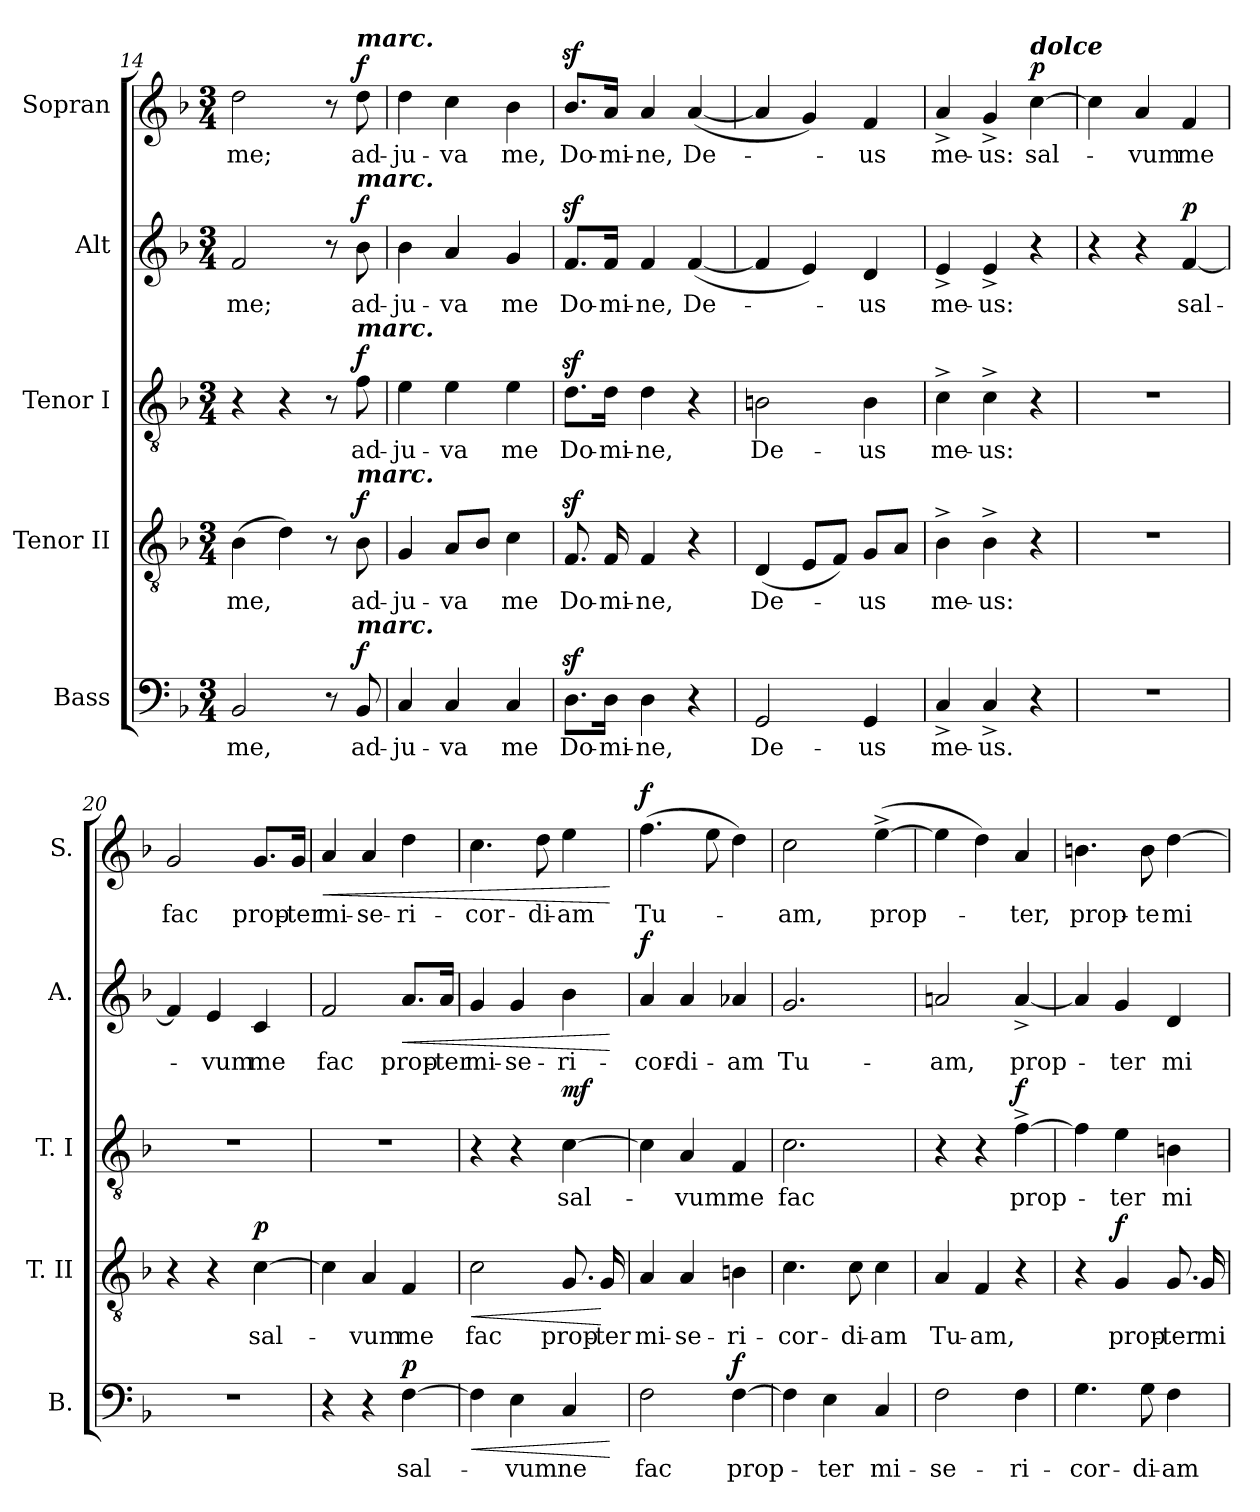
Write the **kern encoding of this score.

**kern	**text	**dynam	**kern	**text	**dynam	**kern	**text	**dynam	**kern	**text	**dynam	**kern	**text	**dynam
*part5	*part5	*part5	*part4	*part4	*part4	*part3	*part3	*part3	*part2	*part2	*part2	*part1	*part1	*part1
*staff5	*staff5	*staff5	*staff4	*staff4	*staff4	*staff3	*staff3	*staff3	*staff2	*staff2	*staff2	*staff1	*staff1	*staff1
*I"Bass	*	*	*I"Tenor II	*	*	*I"Tenor I	*	*	*I"Alt	*	*	*I"Sopran	*	*
*I'B.	*	*	*I'T. II	*	*	*I'T. I	*	*	*I'A.	*	*	*I'S.	*	*
!!LO:LB:g=z
*clefF4	*	*	*clefGv2	*	*	*clefGv2	*	*	*clefG2	*	*	*clefG2	*	*
*k[b-]	*	*	*k[b-]	*	*	*k[b-]	*	*	*k[b-]	*	*	*k[b-]	*	*
*F:	*	*	*F:	*	*	*F:	*	*	*F:	*	*	*F:	*	*
*M3/4	*	*	*M3/4	*	*	*M3/4	*	*	*M3/4	*	*	*M3/4	*	*
=14	=14	=14	=14	=14	=14	=14	=14	=14	=14	=14	=14	=14	=14	=14
!	!LO:LY:b	!	!	!LO:LY:b	!	!	!	!	!	!LO:LY:b	!	!	!LO:LY:b	!
2BB-/	me,	.	(>4B-\	me,	.	4r	.	.	2f/	me;	.	2dd\	me;	.
.	.	.	4d\)	.	.	4r	.	.	.	.	.	.	.	.
8r	.	.	8r	.	.	8r	.	.	8r	.	.	8r	.	.
!	!	!	!	!	!	!	!	!	!	!	!	!LO:TX:a:Bi:t=marc.	!	!
!	!	!	!	!	!	!	!	!	!LO:TX:a:Bi:t=marc.	!	!	!	!	!
!	!	!	!	!	!	!LO:TX:a:Bi:t=marc.	!	!	!	!	!	!	!	!
!	!	!	!LO:TX:a:Bi:t=marc.	!	!	!	!	!	!	!	!	!	!	!
!LO:TX:a:Bi:t=marc.	!	!	!	!	!	!	!	!	!	!	!	!	!	!
!	!LO:LY:b	!LO:DY:a	!	!LO:LY:b	!LO:DY:a	!	!LO:LY:b	!LO:DY:a	!	!LO:LY:b	!LO:DY:a	!	!LO:LY:b	!LO:DY:a
8BB-/	ad-	f	8B-\	ad-	f	8f\	ad-	f	8b-\	ad-	f	8dd\	ad-	f
=15	=15	=15	=15	=15	=15	=15	=15	=15	=15	=15	=15	=15	=15	=15
!	!LO:LY:b	!	!	!LO:LY:b	!	!	!LO:LY:b	!	!	!LO:LY:b	!	!	!LO:LY:b	!
4C/	-ju-	.	4G/	-ju-	.	4e\	-ju-	.	4b-\	-ju-	.	4dd\	-ju-	.
!	!LO:LY:b	!	!	!LO:LY:b	!	!	!LO:LY:b	!	!	!LO:LY:b	!	!	!LO:LY:b	!
4C/	-va	.	8A/L	-va	.	4e\	-va	.	4a/	-va	.	4cc\	-va	.
.	.	.	8B-/J	.	.	.	.	.	.	.	.	.	.	.
!	!LO:LY:b	!	!	!LO:LY:b	!	!	!LO:LY:b	!	!	!LO:LY:b	!	!	!LO:LY:b	!
4C/	me	.	4c\	me	.	4e\	me	.	4g/	me	.	4b-\	me,	.
=16	=16	=16	=16	=16	=16	=16	=16	=16	=16	=16	=16	=16	=16	=16
!	!LO:LY:b	!	!	!LO:LY:b	!	!	!LO:LY:b	!	!	!LO:LY:b	!	!	!LO:LY:b	!
8.Dz>\L	Do-	.	8.Fz>/	Do-	.	8.dz>\L	Do-	.	8.fz>/L	Do-	.	8.b-z>/L	Do-	.
!	!LO:LY:b	!	!	!LO:LY:b	!	!	!LO:LY:b	!	!	!LO:LY:b	!	!	!LO:LY:b	!
16D\Jk	-mi-	.	16F/	-mi-	.	16d\Jk	-mi-	.	16f/Jk	-mi-	.	16a/Jk	-mi-	.
!	!LO:LY:b	!	!	!LO:LY:b	!	!	!LO:LY:b	!	!	!LO:LY:b	!	!	!LO:LY:b	!
4D\	-ne,	.	4F/	-ne,	.	4d\	-ne,	.	4f/	-ne,	.	4a/	-ne,	.
!	!	!	!	!	!	!	!	!	!	!LO:LY:b	!	!	!LO:LY:b	!
4r	.	.	4r	.	.	4r	.	.	(<[4f/	De-	.	(<[4a/	De-	.
=17	=17	=17	=17	=17	=17	=17	=17	=17	=17	=17	=17	=17	=17	=17
!	!LO:LY:b	!	!	!LO:LY:b	!	!	!LO:LY:b	!	!	!	!	!	!	!
2GG/	De-	.	(<4D/	De-	.	2Bn\	De-	.	4f/]	.	.	4a/]	.	.
.	.	.	8E/L	.	.	.	.	.	4e/)	.	.	4g/)	.	.
.	.	.	8F/J)	.	.	.	.	.	.	.	.	.	.	.
!	!LO:LY:b	!	!	!LO:LY:b	!	!	!LO:LY:b	!	!	!LO:LY:b	!	!	!LO:LY:b	!
4GG/	-us	.	8G/L	-us	.	4B\	-us	.	4d/	-us	.	4f/	-us	.
.	.	.	8A/J	.	.	.	.	.	.	.	.	.	.	.
=18	=18	=18	=18	=18	=18	=18	=18	=18	=18	=18	=18	=18	=18	=18
!	!LO:LY:b	!	!	!LO:LY:b	!	!	!LO:LY:b	!	!	!LO:LY:b	!	!	!LO:LY:b	!
4C^</	me-	.	4B-^>\	me-	.	4c^>\	me-	.	4e^</	me-	.	4a^</	me-	.
!	!LO:LY:b	!	!	!LO:LY:b	!	!	!LO:LY:b	!	!	!LO:LY:b	!	!	!LO:LY:b	!
4C^</	-us.	.	4B-^>\	-us:	.	4c^>\	-us:	.	4e^</	-us:	.	4g^</	-us:	.
!	!	!	!	!	!	!	!	!	!	!	!	!LO:TX:a:Bi:t=dolce	!	!
!	!	!	!	!	!	!	!	!	!	!	!	!	!LO:LY:b	!LO:DY:a
4r	.	.	4r	.	.	4r	.	.	4r	.	.	[4cc\	sal-	p
=19	=19	=19	=19	=19	=19	=19	=19	=19	=19	=19	=19	=19	=19	=19
2.r	.	.	2.r	.	.	2.r	.	.	4r	.	.	4cc\]	.	.
!	!	!	!	!	!	!	!	!	!	!	!	!	!LO:LY:b	!
.	.	.	.	.	.	.	.	.	4r	.	.	4a/	-vum	.
!	!	!	!	!	!	!	!	!	!	!LO:LY:b	!LO:DY:a	!	!LO:LY:b	!
.	.	.	.	.	.	.	.	.	[4f/	sal-	p	4f/	me	.
=20	=20	=20	=20	=20	=20	=20	=20	=20	=20	=20	=20	=20	=20	=20
!	!	!	!	!	!	!	!	!	!	!	!	!	!LO:LY:b	!
2.r	.	.	4r	.	.	2.r	.	.	4f/]	.	.	2g/	fac	.
!	!	!	!	!	!	!	!	!	!	!LO:LY:b	!	!	!	!
.	.	.	4r	.	.	.	.	.	4e/	-vum	.	.	.	.
!	!	!	!	!LO:LY:b	!LO:DY:a	!	!	!	!	!LO:LY:b	!	!	!LO:LY:b	!
.	.	.	[4c\	sal-	p	.	.	.	4c/	me	.	8.g/L	prop-	.
!	!	!	!	!	!	!	!	!	!	!	!	!	!LO:LY:b	!
.	.	.	.	.	.	.	.	.	.	.	.	16g/Jk	-ter	.
!!LO:PB:g=z
=21	=21	=21	=21	=21	=21	=21	=21	=21	=21	=21	=21	=21	=21	=21
!	!	!	!	!	!	!	!	!	!	!LO:LY:b	!	!	!LO:LY:b	!LO:HP:b
4r	.	.	4c\]	.	.	2.r	.	.	2f/	fac	.	4a/	mi-	<
!	!	!	!	!LO:LY:b	!	!	!	!	!	!	!	!	!LO:LY:b	!
4r	.	.	4A/	-vum	.	.	.	.	.	.	.	4a/	-se-	.
!	!LO:LY:b	!LO:DY:a	!	!LO:LY:b	!	!	!	!	!	!LO:LY:b	!LO:HP:b	!	!LO:LY:b	!
[4F\	sal-	p	4F/	me	.	.	.	.	8.a/L	prop-	<	4dd\	-ri-	.
!	!	!	!	!	!	!	!	!	!	!LO:LY:b	!	!	!	!
.	.	.	.	.	.	.	.	.	16a/Jk	-ter	.	.	.	.
=22	=22	=22	=22	=22	=22	=22	=22	=22	=22	=22	=22	=22	=22	=22
!	!	!LO:HP:b	!	!LO:LY:b	!LO:HP:b	!	!	!	!	!LO:LY:b	!	!	!LO:LY:b	!
4F\]	.	<	2c\	fac	<	4r	.	.	4g/	mi-	.	4.cc\	-cor-	.
!	!LO:LY:b	!	!	!	!	!	!	!	!	!LO:LY:b	!	!	!	!
4E\	-vum	.	.	.	.	4r	.	.	4g/	-se-	.	.	.	.
!	!	!	!	!	!	!	!	!	!	!	!	!	!LO:LY:b	!
.	.	.	.	.	.	.	.	.	.	.	.	8dd\	-di-	.
!	!LO:LY:b	!	!	!LO:LY:b	!	!	!LO:LY:b	!LO:DY:a	!	!LO:LY:b	!	!	!LO:LY:b	!
4C/	ne	.	8.G/	prop-	.	[4c\	sal-	mf	4b-\	-ri-	.	4ee\	-am	.
!	!	!	!	!LO:LY:b	!	!	!	!	!	!	!	!	!	!
.	.	.	16G/	-ter	[	.	.	.	.	.	.	.	.	.
.	.	[	.	.	.	.	.	.	.	.	[	.	.	[
=23	=23	=23	=23	=23	=23	=23	=23	=23	=23	=23	=23	=23	=23	=23
!	!LO:LY:b	!	!	!LO:LY:b	!	!	!	!	!	!LO:LY:b	!LO:DY:a	!	!LO:LY:b	!LO:DY:a
2F\	fac	.	4A/	mi-	.	4c\]	.	.	4a/	-cor-	f	(>4.ff\	Tu-	f
!	!	!	!	!LO:LY:b	!	!	!LO:LY:b	!	!	!LO:LY:b	!	!	!	!
.	.	.	4A/	-se-	.	4A/	-vum	.	4a/	-di-	.	.	.	.
.	.	.	.	.	.	.	.	.	.	.	.	8ee\	.	.
!	!LO:LY:b	!LO:DY:a	!	!LO:LY:b	!	!	!LO:LY:b	!	!	!LO:LY:b	!	!	!	!
[4F\	prop-	f	4Bn\	-ri-	.	4F/	me	.	4a-X/	-am	.	4dd\)	.	.
=24	=24	=24	=24	=24	=24	=24	=24	=24	=24	=24	=24	=24	=24	=24
!	!	!	!	!LO:LY:b	!	!	!LO:LY:b	!	!	!LO:LY:b	!	!	!LO:LY:b	!
4F\]	.	.	4.c\	-cor-	.	2.c\	fac	.	2.g/	Tu-	.	2cc\	-am,	.
!	!LO:LY:b	!	!	!	!	!	!	!	!	!	!	!	!	!
4E\	-ter	.	.	.	.	.	.	.	.	.	.	.	.	.
!	!	!	!	!LO:LY:b	!	!	!	!	!	!	!	!	!	!
.	.	.	8c\	-di-	.	.	.	.	.	.	.	.	.	.
!	!LO:LY:b	!	!	!LO:LY:b	!	!	!	!	!	!	!	!	!LO:LY:b	!
4C/	mi-	.	4c\	-am	.	.	.	.	.	.	.	(>[4ee^>\	prop-	.
=25	=25	=25	=25	=25	=25	=25	=25	=25	=25	=25	=25	=25	=25	=25
!	!LO:LY:b	!	!	!LO:LY:b	!	!	!	!	!	!LO:LY:b	!	!	!	!
2F\	-se-	.	4A/	Tu-	.	4r	.	.	2an/	-am,	.	4ee\]	.	.
!	!	!	!	!LO:LY:b	!	!	!	!	!	!	!	!	!	!
.	.	.	4F/	-am,	.	4r	.	.	.	.	.	4dd\)	.	.
!	!LO:LY:b	!	!	!	!	!	!LO:LY:b	!LO:DY:a	!	!LO:LY:b	!	!	!LO:LY:b	!
4F\	-ri-	.	4r	.	.	[4f^>\	prop-	f	[4a^</	prop-	.	4a/	-ter,	.
=26	=26	=26	=26	=26	=26	=26	=26	=26	=26	=26	=26	=26	=26	=26
!	!LO:LY:b	!	!	!	!	!	!	!	!	!	!	!	!LO:LY:b	!
4.G\	-cor-	.	4r	.	.	4f\]	.	.	4a/]	.	.	4.bn\	prop-	.
!	!	!	!	!LO:LY:b	!LO:DY:a	!	!LO:LY:b	!	!	!LO:LY:b	!	!	!	!
.	.	.	4G/	prop-	f	4e\	-ter	.	4g/	-ter	.	.	.	.
!	!LO:LY:b	!	!	!	!	!	!	!	!	!	!	!	!LO:LY:b	!
8G\	-di-	.	.	.	.	.	.	.	.	.	.	8b\	-te	.
!	!LO:LY:b	!	!	!LO:LY:b	!	!	!LO:LY:b	!	!	!LO:LY:b	!	!	!LO:LY:b	!
4F\	-am	.	8.G/	-ter	.	4Bn\	mi-	.	4d/	mi-	.	[4dd\	mi-	.
!	!	!	!	!LO:LY:b	!	!	!	!	!	!	!	!	!	!
.	.	.	16G/	mi-	.	.	.	.	.	.	.	.	.	.
=	=	=	=	=	=	=	=	=	=	=	=	=	=	=
*-	*-	*-	*-	*-	*-	*-	*-	*-	*-	*-	*-	*-	*-	*-
